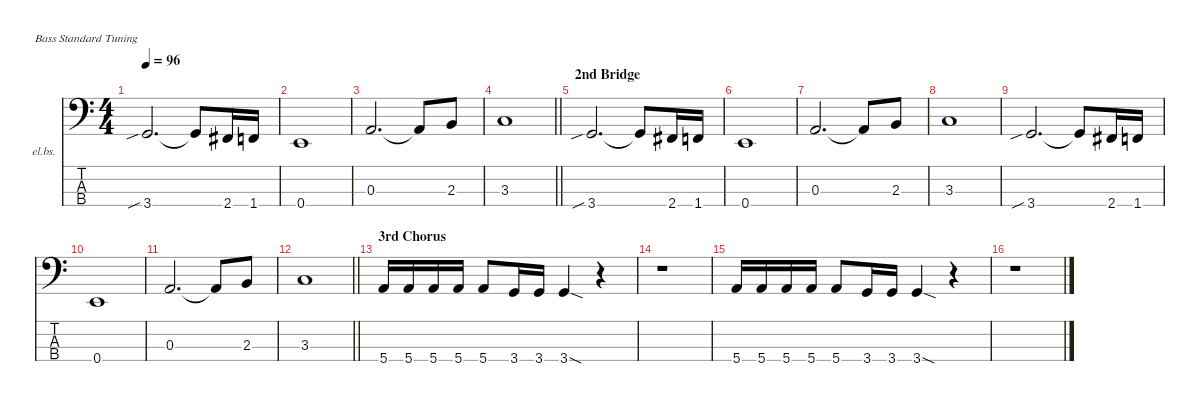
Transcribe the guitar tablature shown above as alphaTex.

\defaultSystemsLayout 4
\hideDynamics
\bracketExtendMode nobrackets
\firstSystemTrackNameOrientation horizontal
\otherSystemsTrackNameOrientation horizontal
\track ("Bass Guitar" "el.bs.") {instrument electricbasspick}
\staff {score tabs}
\tuning (G2 D2 A1 E1)
\ts (4 4)
\tempo 96
\clef f4
\ks c
3.4{sib}.2{d dy f} 3.4{t}.8 2.4{acc #}.16 1.4.16 |
0.4.1 |
0.3.2{d} 0.3{t}.8 2.3.8 |
\barLineRight lightlight
3.3.1 |
\section ("" "2nd Bridge")
3.4{sib}.2{d} 3.4{t}.8 2.4{acc #}.16 1.4.16 |
0.4.1 |
0.3.2{d} 0.3{t}.8 2.3.8 |
3.3.1 |
3.4{sib}.2{d} 3.4{t}.8 2.4{acc #}.16 1.4.16 |
0.4.1 |
0.3.2{d} 0.3{t}.8 2.3.8 |
\barLineRight lightlight
3.3.1 |
\section ("" "3rd Chorus")
5.4.16{instrument electricbasspick} 5.4.16 5.4.16 5.4.16 5.4.8 3.4.16 3.4.16 3.4{sod}.4 r.4 |
r.1 |
5.4.16 5.4.16 5.4.16 5.4.16 5.4.8 3.4.16 3.4.16 3.4{sod}.4 r.4 |
r.1
